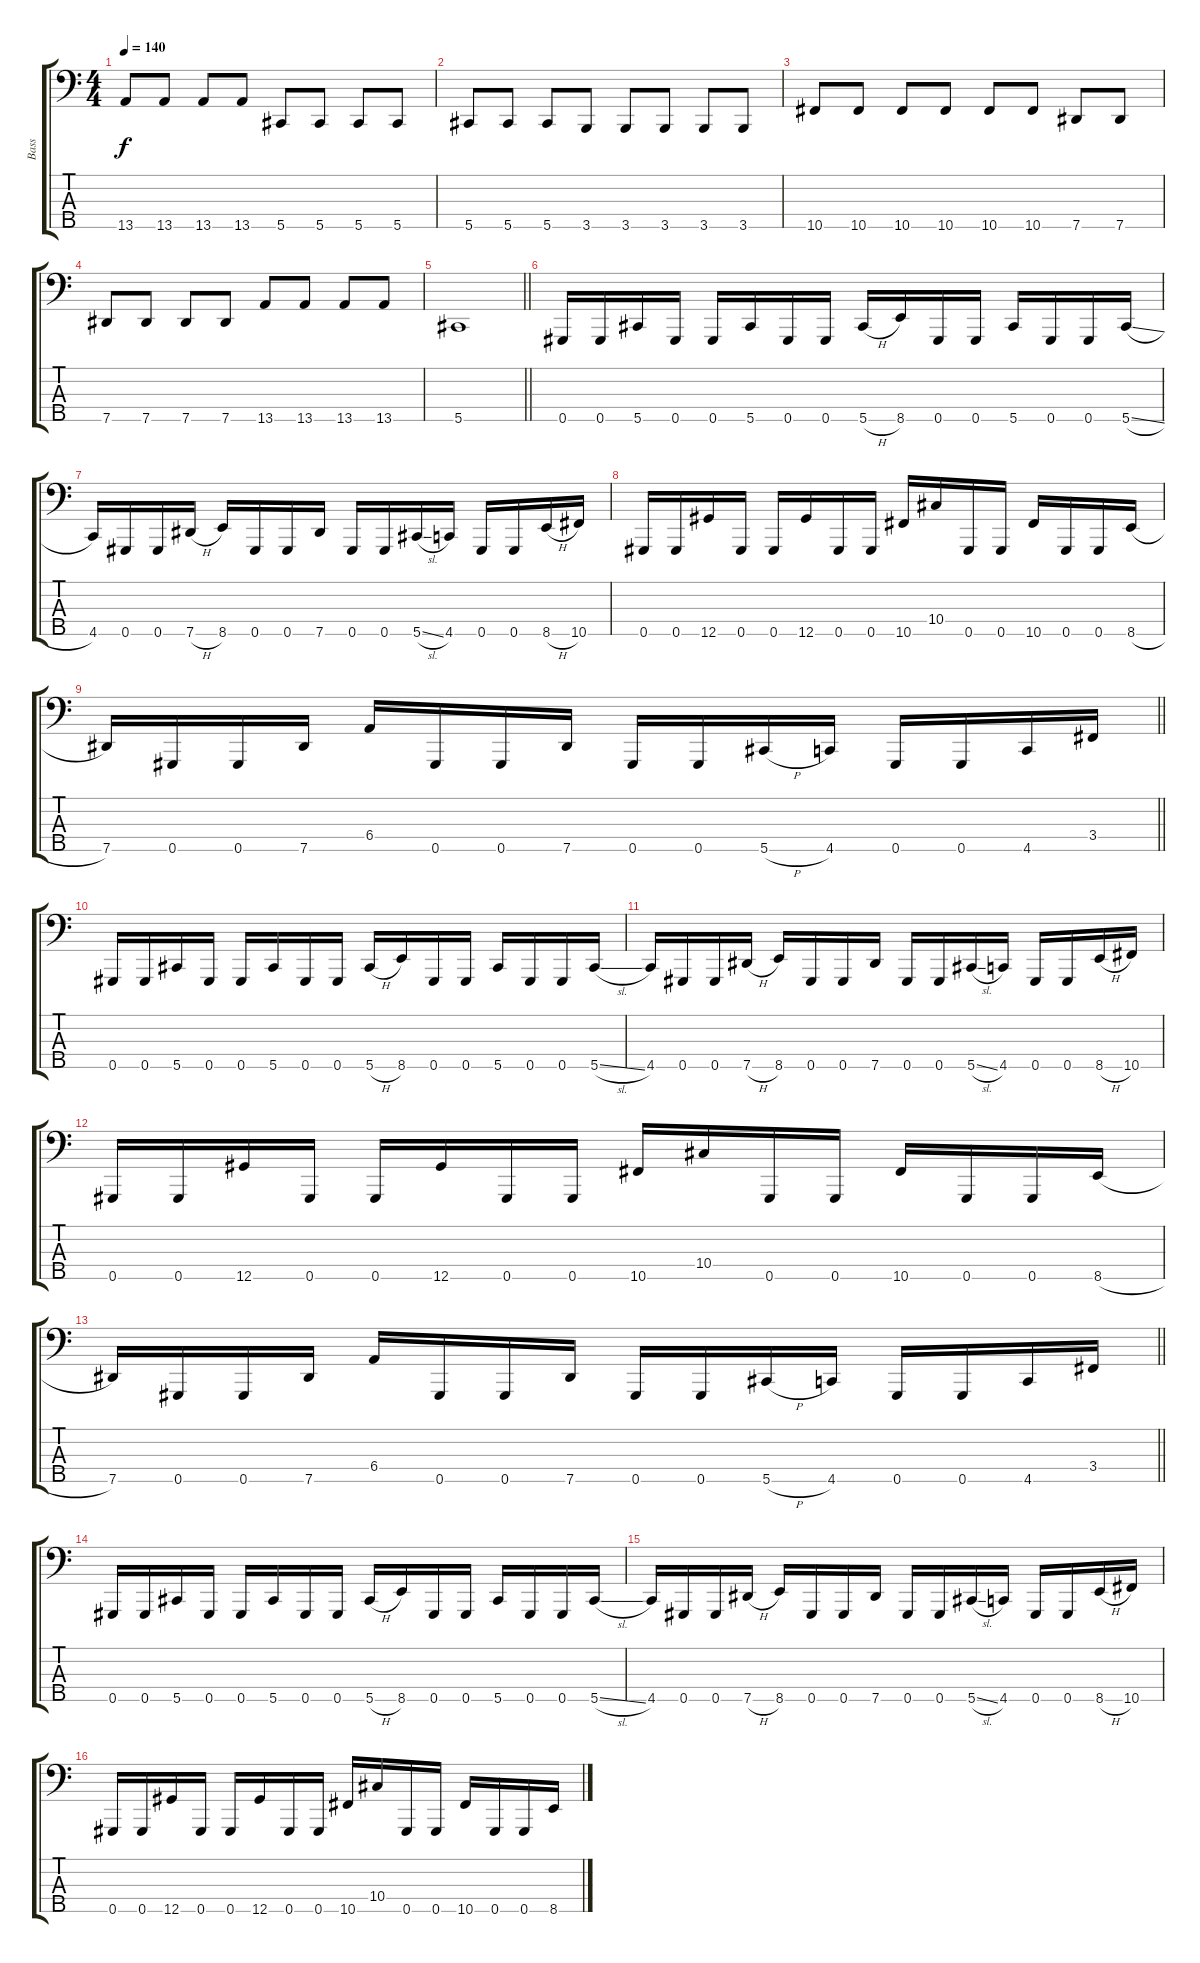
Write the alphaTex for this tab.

\track ("Bass" "Bass") {instrument electricbasspick}
\staff {score tabs}
\tuning (Eb2 Db2 Ab1 Eb1 Ab0) {hide}
\ts (4 4)
\tempo 140
\clef f4
\ks c
13.5.8{dy f} 13.5.8 13.5.8 13.5.8 5.5.8 5.5.8 5.5.8 5.5.8 |
5.5.8 5.5.8 5.5.8 3.5.8 3.5.8 3.5.8 3.5.8 3.5.8 |
10.5.8 10.5.8 10.5.8 10.5.8 10.5.8 10.5.8 7.5.8 7.5.8 |
7.5.8 7.5.8 7.5.8 7.5.8 13.5.8 13.5.8 13.5.8 13.5.8 |
\barLineRight lightlight
5.5.1 |
\section ("" "")
0.5.16 0.5.16 5.5.16 0.5.16 0.5.16 5.5.16 0.5.16 0.5.16 5.5{h}.16 8.5.16 0.5.16 0.5.16 5.5.16 0.5.16 0.5.16 5.5{sl}.16 |
4.5.16 0.5.16 0.5.16 7.5{h}.16 8.5.16 0.5.16 0.5.16 7.5.16 0.5.16 0.5.16 5.5{sl}.16 4.5.16 0.5.16 0.5.16 8.5{h}.16 10.5.16 |
0.5.16 0.5.16 12.5.16 0.5.16 0.5.16 12.5.16 0.5.16 0.5.16 10.5.16 10.4.16 0.5.16 0.5.16 10.5.16 0.5.16 0.5.16 8.5{h}.16 |
\barLineRight lightlight
7.5.16 0.5.16 0.5.16 7.5.16 6.4.16 0.5.16 0.5.16 7.5.16 0.5.16 0.5.16 5.5{h}.16 4.5.16 0.5.16 0.5.16 4.5.16 3.4.16 |
0.5.16 0.5.16 5.5.16 0.5.16 0.5.16 5.5.16 0.5.16 0.5.16 5.5{h}.16 8.5.16 0.5.16 0.5.16 5.5.16 0.5.16 0.5.16 5.5{sl}.16 |
4.5.16 0.5.16 0.5.16 7.5{h}.16 8.5.16 0.5.16 0.5.16 7.5.16 0.5.16 0.5.16 5.5{sl}.16 4.5.16 0.5.16 0.5.16 8.5{h}.16 10.5.16 |
0.5.16 0.5.16 12.5.16 0.5.16 0.5.16 12.5.16 0.5.16 0.5.16 10.5.16 10.4.16 0.5.16 0.5.16 10.5.16 0.5.16 0.5.16 8.5{h}.16 |
\barLineRight lightlight
7.5.16 0.5.16 0.5.16 7.5.16 6.4.16 0.5.16 0.5.16 7.5.16 0.5.16 0.5.16 5.5{h}.16 4.5.16 0.5.16 0.5.16 4.5.16 3.4.16 |
\section ("" "")
0.5.16 0.5.16 5.5.16 0.5.16 0.5.16 5.5.16 0.5.16 0.5.16 5.5{h}.16 8.5.16 0.5.16 0.5.16 5.5.16 0.5.16 0.5.16 5.5{sl}.16 |
4.5.16 0.5.16 0.5.16 7.5{h}.16 8.5.16 0.5.16 0.5.16 7.5.16 0.5.16 0.5.16 5.5{sl}.16 4.5.16 0.5.16 0.5.16 8.5{h}.16 10.5.16 |
0.5.16 0.5.16 12.5.16 0.5.16 0.5.16 12.5.16 0.5.16 0.5.16 10.5.16 10.4.16 0.5.16 0.5.16 10.5.16 0.5.16 0.5.16 8.5{h}.16
